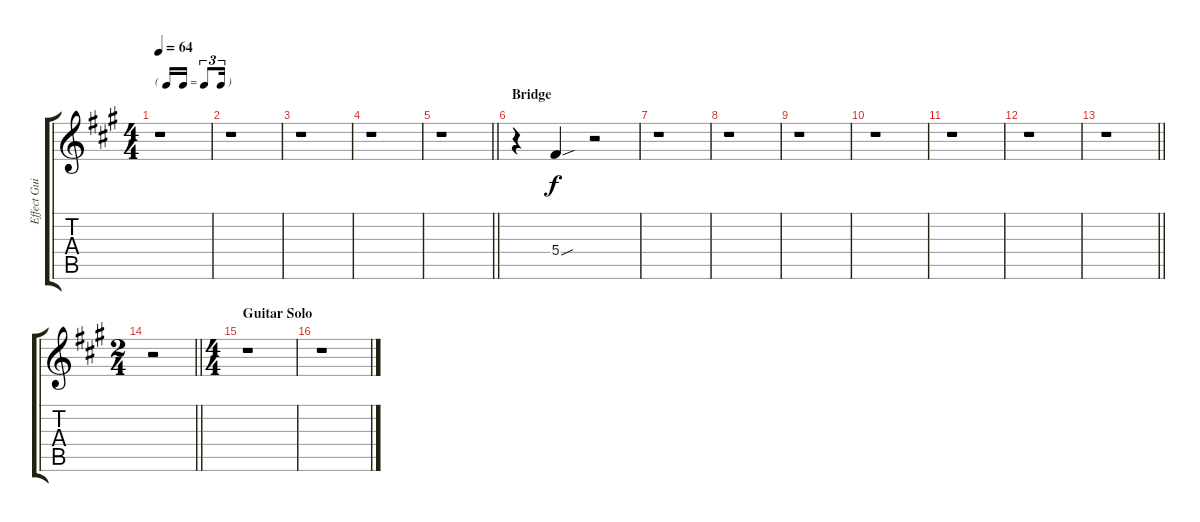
\track ("Effect Guitar" "Effect Gui") {instrument overdrivenguitar}
\staff {score tabs}
\tuning (Eb4 Bb3 Gb3 Db3 Ab2 Eb2) {hide}
\ts (4 4)
\tf triplet16th
\tempo 64
\clef g2
\ks a
r.1{dy f} |
r.1 |
r.1 |
r.1 |
\barLineRight lightlight
r.1 |
\section ("" "Bridge")
r.4 5.4{sou}.4 r.2 |
r.1 |
r.1 |
r.1 |
r.1 |
r.1 |
r.1 |
\barLineRight lightlight
r.1 |
\ts (2 4)
\barLineRight lightlight
r.2 |
\ts (4 4)
\section ("" "Guitar Solo")
r.1 |
r.1
